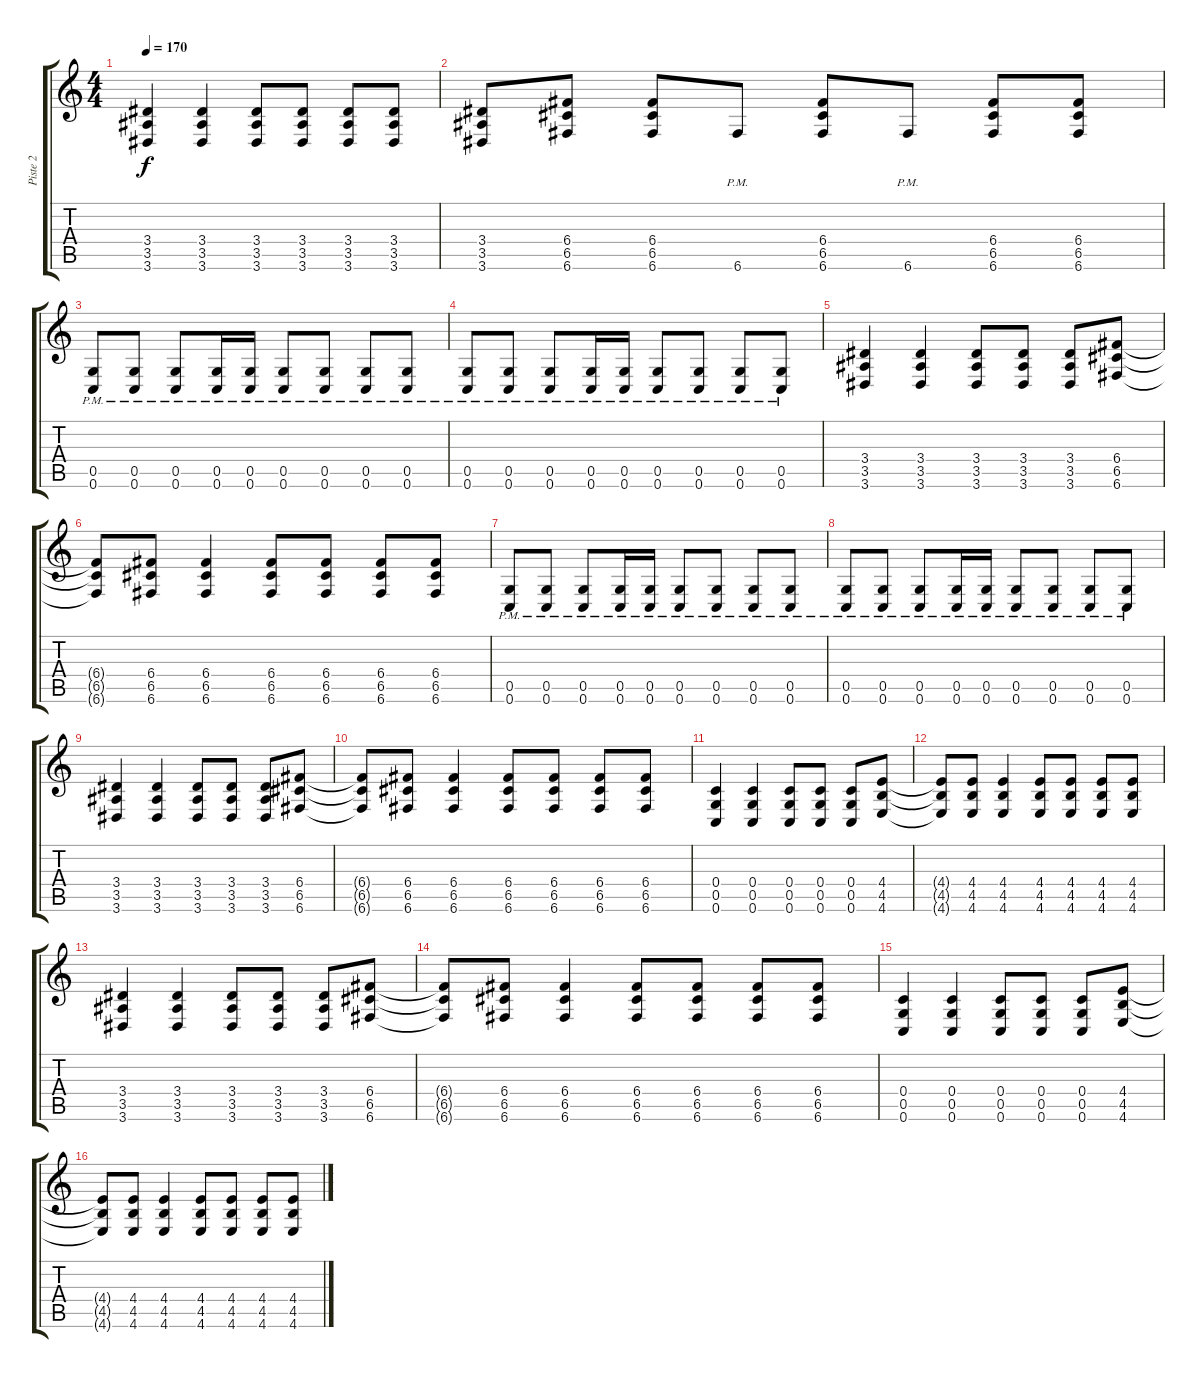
\track ("Piste 2" "Piste 2") {instrument distortionguitar}
\staff {score tabs}
\tuning (D4 A3 F3 C3 G2 C2) {hide}
\ts (4 4)
\tempo 170
\clef g2
\ks c
(3.4 3.5 3.6).4{dy f} (3.4 3.5 3.6).4 (3.4 3.5 3.6).8 (3.4 3.5 3.6).8 (3.4 3.5 3.6).8 (3.4 3.5 3.6).8 |
(3.4 3.5 3.6).8 (6.4 6.5 6.6).8 (6.4 6.5 6.6).8 6.6{pm}.8 (6.4 6.5 6.6).8 6.6{pm}.8 (6.4 6.5 6.6).8 (6.4 6.5 6.6).8 |
(0.5{pm} 0.6{pm}).8 (0.5{pm} 0.6{pm}).8 (0.5{pm} 0.6{pm}).8 (0.5{pm} 0.6{pm}).16 (0.5{pm} 0.6{pm}).16 (0.5{pm} 0.6{pm}).8 (0.5{pm} 0.6{pm}).8 (0.5{pm} 0.6{pm}).8 (0.5{pm} 0.6{pm}).8 |
(0.5{pm} 0.6{pm}).8 (0.5{pm} 0.6{pm}).8 (0.5{pm} 0.6{pm}).8 (0.5{pm} 0.6{pm}).16 (0.5{pm} 0.6{pm}).16 (0.5{pm} 0.6{pm}).8 (0.5{pm} 0.6{pm}).8 (0.5{pm} 0.6{pm}).8 (0.5{pm} 0.6{pm}).8 |
(3.4 3.5 3.6).4 (3.4 3.5 3.6).4 (3.4 3.5 3.6).8 (3.4 3.5 3.6).8 (3.4 3.5 3.6).8 (6.4 6.5 6.6).8 |
(6.4{t} 6.5{t} 6.6{t}).8 (6.4 6.5 6.6).8 (6.4 6.5 6.6).4 (6.4 6.5 6.6).8 (6.4 6.5 6.6).8 (6.4 6.5 6.6).8 (6.4 6.5 6.6).8 |
(0.5{pm} 0.6{pm}).8 (0.5{pm} 0.6{pm}).8 (0.5{pm} 0.6{pm}).8 (0.5{pm} 0.6{pm}).16 (0.5{pm} 0.6{pm}).16 (0.5{pm} 0.6{pm}).8 (0.5{pm} 0.6{pm}).8 (0.5{pm} 0.6{pm}).8 (0.5{pm} 0.6{pm}).8 |
(0.5{pm} 0.6{pm}).8 (0.5{pm} 0.6{pm}).8 (0.5{pm} 0.6{pm}).8 (0.5{pm} 0.6{pm}).16 (0.5{pm} 0.6{pm}).16 (0.5{pm} 0.6{pm}).8 (0.5{pm} 0.6{pm}).8 (0.5{pm} 0.6{pm}).8 (0.5{pm} 0.6{pm}).8 |
(3.4 3.5 3.6).4 (3.4 3.5 3.6).4 (3.4 3.5 3.6).8 (3.4 3.5 3.6).8 (3.4 3.5 3.6).8 (6.4 6.5 6.6).8 |
(6.4{t} 6.5{t} 6.6{t}).8 (6.4 6.5 6.6).8 (6.4 6.5 6.6).4 (6.4 6.5 6.6).8 (6.4 6.5 6.6).8 (6.4 6.5 6.6).8 (6.4 6.5 6.6).8 |
(0.4 0.5 0.6).4 (0.4 0.5 0.6).4 (0.4 0.5 0.6).8 (0.4 0.5 0.6).8 (0.4 0.5 0.6).8 (4.4 4.5 4.6).8 |
(4.4{t} 4.5{t} 4.6{t}).8 (4.4 4.5 4.6).8 (4.4 4.5 4.6).4 (4.4 4.5 4.6).8 (4.4 4.5 4.6).8 (4.4 4.5 4.6).8 (4.4 4.5 4.6).8 |
(3.4 3.5 3.6).4 (3.4 3.5 3.6).4 (3.4 3.5 3.6).8 (3.4 3.5 3.6).8 (3.4 3.5 3.6).8 (6.4 6.5 6.6).8 |
(6.4{t} 6.5{t} 6.6{t}).8 (6.4 6.5 6.6).8 (6.4 6.5 6.6).4 (6.4 6.5 6.6).8 (6.4 6.5 6.6).8 (6.4 6.5 6.6).8 (6.4 6.5 6.6).8 |
(0.4 0.5 0.6).4 (0.4 0.5 0.6).4 (0.4 0.5 0.6).8 (0.4 0.5 0.6).8 (0.4 0.5 0.6).8 (4.4 4.5 4.6).8 |
(4.4{t} 4.5{t} 4.6{t}).8 (4.4 4.5 4.6).8 (4.4 4.5 4.6).4 (4.4 4.5 4.6).8 (4.4 4.5 4.6).8 (4.4 4.5 4.6).8 (4.4 4.5 4.6).8
